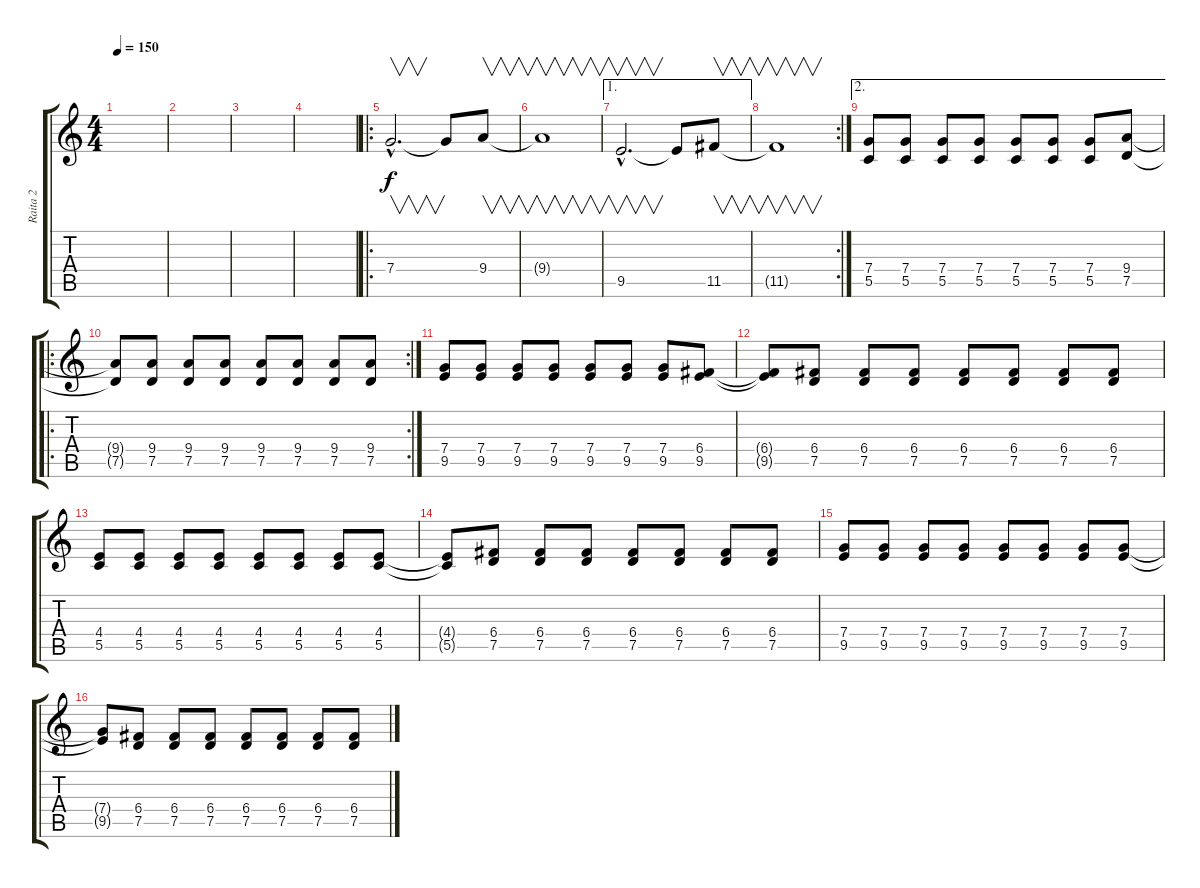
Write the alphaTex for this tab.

\track ("Raita 2" "Raita 2") {instrument distortionguitar}
\staff {score tabs}
\tuning (D4 A3 F3 C3 G2 D2) {hide}
\ts (4 4)
\tempo 150
\clef g2
\ks c
|
|
|
|
\ro
7.4{hac}.2{v d} 7.4{t}.8 9.4.8{v} |
9.4{t}.1{v} |
\ae 1
9.5{hac}.2{v d} 9.5{t}.8 11.5.8{v} |
\rc 2
11.5{t}.1{v} |
\ae 2
(7.4 5.5).8 (7.4 5.5).8 (7.4 5.5).8 (7.4 5.5).8 (7.4 5.5).8 (7.4 5.5).8 (7.4 5.5).8 (9.4 7.5).8 |
\ro
\rc 2
(9.4{t} 7.5{t}).8 (9.4 7.5).8 (9.4 7.5).8 (9.4 7.5).8 (9.4 7.5).8 (9.4 7.5).8 (9.4 7.5).8 (9.4 7.5).8 |
(7.4 9.5).8 (7.4 9.5).8 (7.4 9.5).8 (7.4 9.5).8 (7.4 9.5).8 (7.4 9.5).8 (7.4 9.5).8 (6.4 9.5).8 |
(6.4{t} 9.5{t}).8 (6.4 7.5).8 (6.4 7.5).8 (6.4 7.5).8 (6.4 7.5).8 (6.4 7.5).8 (6.4 7.5).8 (6.4 7.5).8 |
(4.4 5.5).8 (4.4 5.5).8 (4.4 5.5).8 (4.4 5.5).8 (4.4 5.5).8 (4.4 5.5).8 (4.4 5.5).8 (4.4 5.5).8 |
(4.4{t} 5.5{t}).8 (6.4 7.5).8 (6.4 7.5).8 (6.4 7.5).8 (6.4 7.5).8 (6.4 7.5).8 (6.4 7.5).8 (6.4 7.5).8 |
(7.4 9.5).8 (7.4 9.5).8 (7.4 9.5).8 (7.4 9.5).8 (7.4 9.5).8 (7.4 9.5).8 (7.4 9.5).8 (7.4 9.5).8 |
(7.4{t} 9.5{t}).8 (6.4 7.5).8 (6.4 7.5).8 (6.4 7.5).8 (6.4 7.5).8 (6.4 7.5).8 (6.4 7.5).8 (6.4 7.5).8
